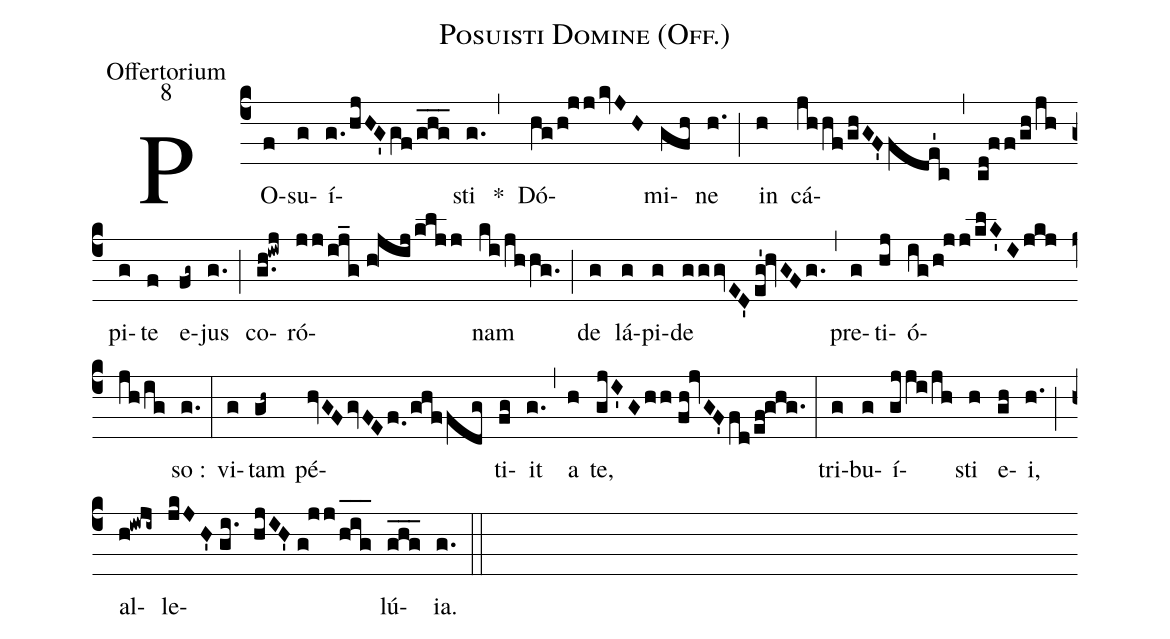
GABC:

name:Posuisti Domine (Off.);
office-part:Offertorium;
mode:8;
%%
(c4) PO(f)su(g)í(g./hjHG'gf/ghg___)sti(g.) <clear>*(,) Dó(hg/h!jjkvJH)mi(gfh)ne(h.) (;) in(h) cá(jhhf/!ghGF'/!fde'1c)(,)(cd!ff/gh/jh)pi(g)te(f) e(fg~)jus(g.) (;) co(g.h!iwj)ró(jj/ij_g//h!jijkljj)nam(ki/jhhg.) (;) de(g) lá(g)pi(g)de(gggvED'eg'!hvGFg.) (,) pre(g)ti(hj)ó(ig/h!jj/klK'Ijkjjh/ig)so :(g.) (:) vi(g)tam(gh~) pé(hvGFgvFEf.0/!ghffdg)ti(fg)it(g.) (,) a(h) te,(gjI'Ghh//fh!jvGF'fd/ef!ghg.) (:) tri(g)bu(g)í(gjji/jh)sti(h) e(gh)i,(h.) (;) al(h!iwji~)le(jkJH'//gi. hjIH'//g!jj/h_[oh:h]i_[oh:h]g_[oh:h])lú(ghg___){ia}.(g.) (::)
